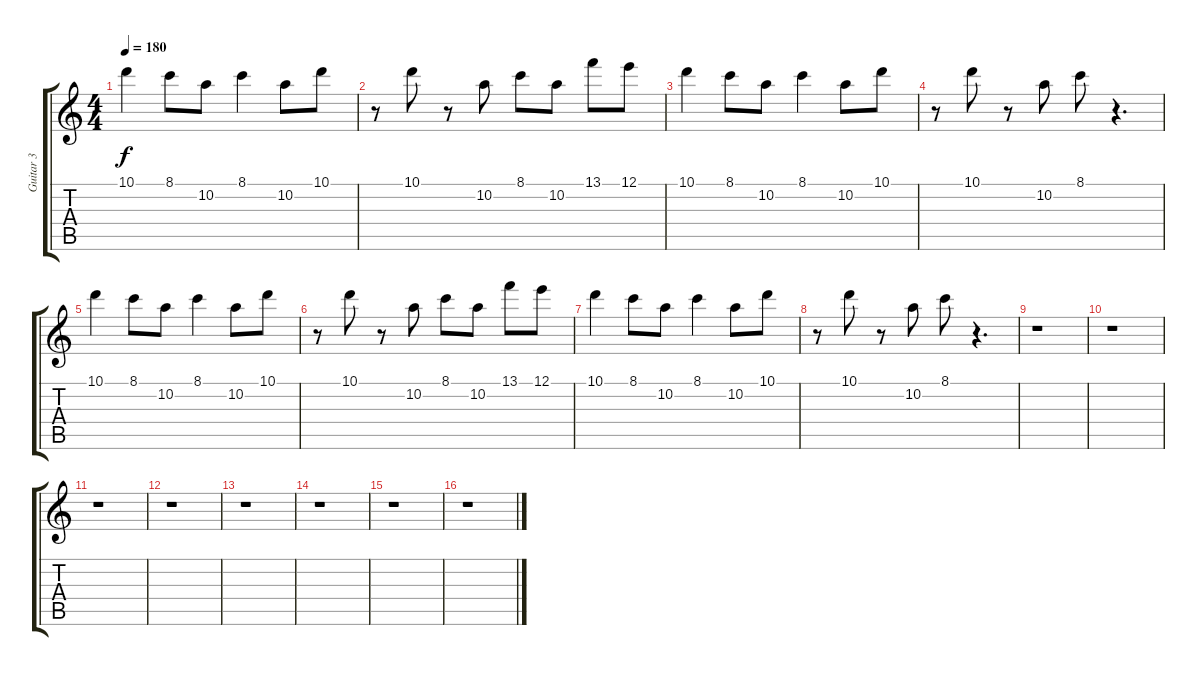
\track ("Guitar 3" "Guitar 3") {instrument overdrivenguitar}
\staff {score tabs}
\tuning (E4 B3 G3 D3 A2 E2) {hide}
\ts (4 4)
\tempo 180
\clef g2
\ks c
10.1.4{dy f} 8.1.8 10.2.8 8.1.4 10.2.8 10.1.8 |
r.8 10.1.8 r.8 10.2.8 8.1.8 10.2.8 13.1.8 12.1.8 |
10.1.4 8.1.8 10.2.8 8.1.4 10.2.8 10.1.8 |
r.8 10.1.8 r.8 10.2.8 8.1.8 r.4{d} |
10.1.4 8.1.8 10.2.8 8.1.4 10.2.8 10.1.8 |
r.8 10.1.8 r.8 10.2.8 8.1.8 10.2.8 13.1.8 12.1.8 |
10.1.4 8.1.8 10.2.8 8.1.4 10.2.8 10.1.8 |
r.8 10.1.8 r.8 10.2.8 8.1.8 r.4{d} |
r.1 |
r.1 |
r.1 |
r.1 |
r.1 |
r.1 |
r.1 |
r.1
